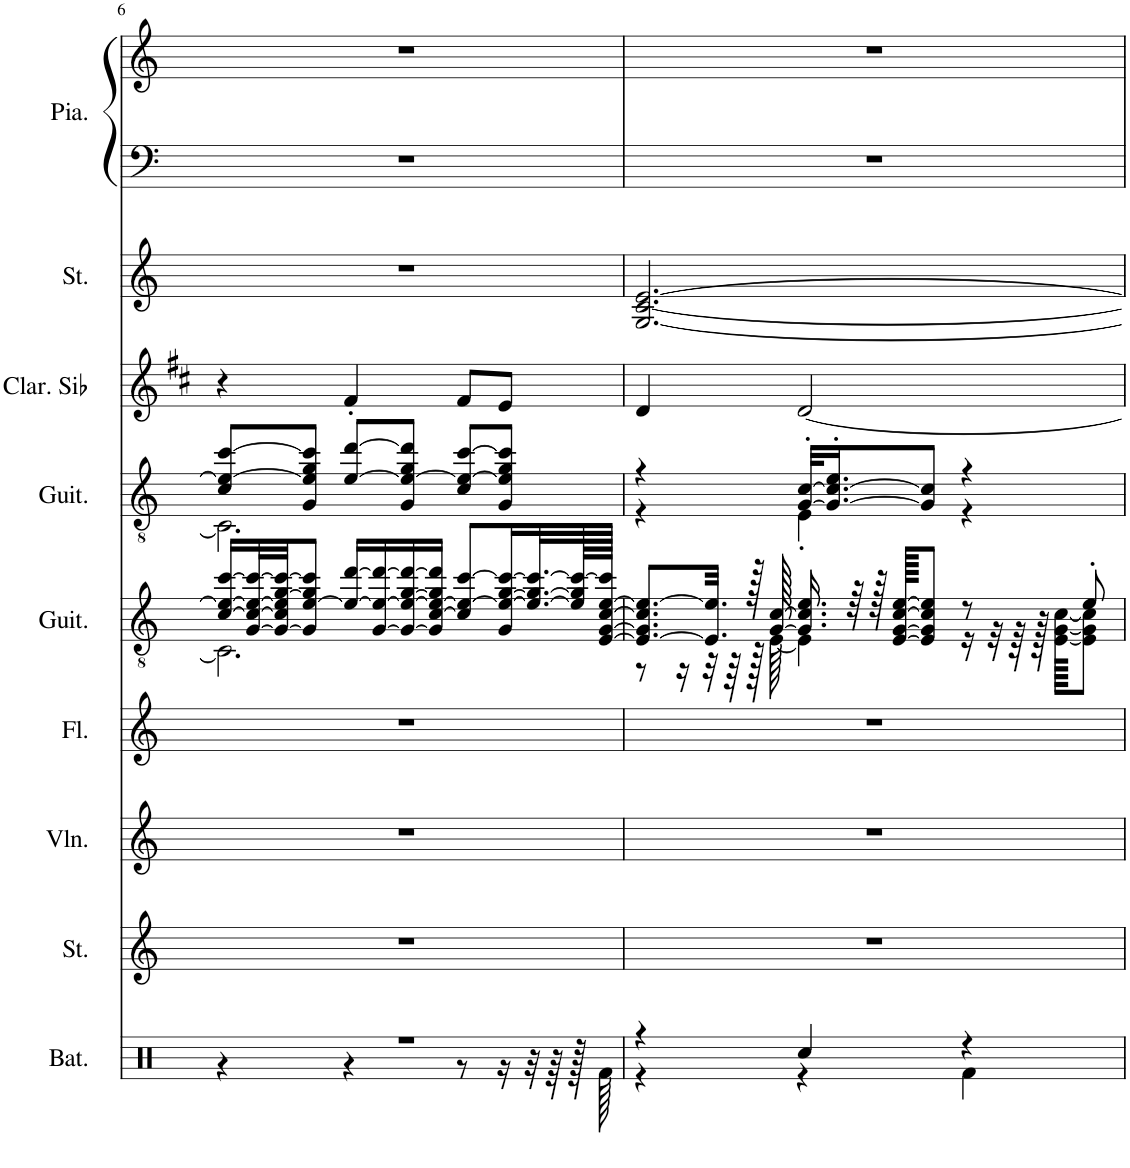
**kern	**kern	**kern	**kern	**kern	**kern	**kern	**kern	**kern	**kern
*part9	*part8	*part7	*part6	*part5	*part4	*part3	*part2	*part1	*part1
*staff10	*staff9	*staff8	*staff7	*staff6	*staff5	*staff4	*staff3	*staff2	*staff1
*I"Batterie	*I"Cordes	*I"Violon	*I"Flûte	*I"Guitare acoustique	*I"Guitare acoustique	*I"Clarinette en Sib	*I"Cordes	*I"Piano, It's a Heartack	*
*I'Bat.	*	*I'Vln.	*I'Fl.	*I'Guit.	*I'Guit.	*I'Clar. Sib	*	*I'Pia.	*
!!LO:PB:g=z
*clefX	*clefG2	*clefG2	*clefG2	*clefGv2	*clefGv2	*clefG2	*clefG2	*clefF4	*clefG2
*	*	*	*	*	*	*Trd1c2	*	*	*
*k[]	*k[]	*k[]	*k[]	*k[]	*k[]	*k[f#c#]	*k[]	*k[]	*k[]
*M3/4	*M3/4	*M3/4	*M3/4	*M3/4	*M3/4	*M3/4	*M3/4	*M3/4	*M3/4
=6	=6	=6	=6	=6	=6	=6	=6	=6	=6
*^	*	*	*	*^	*^	*	*	*	*
2.r	4r	2.r	2.r	2.r	[16c/ 16e/_ [16cc/LL	2.C\]	8c/ 8e/_ [8cc/L	2.C\]	4r	2.r	2.r	2.r
.	.	.	.	.	[32G/ 32c/_ 32e/_ 32cc/_L	.	.	.	.	.	.	.
.	.	.	.	.	32G/_ 32c/] 32e/] [32g/ 32cc/_JJ	.	.	.	.	.	.	.
.	.	.	.	.	8G/] [8e/ 8g/] 8cc/]J	.	8G/ 8e/] 8g/ 8cc/]J	.	.	.	.	.
.	4r	.	.	.	16e/_ [16dd/LL	.	[8e/ [8dd/L	.	4f#'/	.	.	.
.	.	.	.	.	[16G/ 16e/_ 16dd/_	.	.	.	.	.	.	.
.	.	.	.	.	16G/_ 16e/_ [16g/ 16dd/_	.	8G/ 8e/_ 8g/ 8dd/]J	.	.	.	.	.
.	.	.	.	.	16G/] [16c/ 16e/_ 16g/] 16dd/]JJ	.	.	.	.	.	.	.
.	8r	.	.	.	8c/] 8e/_ [8cc/L	.	8c/ 8e/_ [8cc/L	.	8f#/L	.	.	.
.	16r	.	.	.	16G/ 16e/_ [16g/ 16cc/_L	.	8G/ 8e/] 8g/ 8cc/]J	.	8e/J	.	.	.
.	32r	.	.	.	32.e/_ 32.g/_ 32.cc/_L	.	.	.	.	.	.	.
.	64r	.	.	.	.	.	.	.	.	.	.	.
.	128r	.	.	.	128e/] 128g/] 128cc/_LL	.	.	.	.	.	.	.
.	128Rf\	.	.	.	[128E/ [128G/ [128c/ [128e/ 128cc/]JJJJJ	.	.	.	.	.	.	.
=7	=7	=7	=7	=7	=7	=7	=7	=7	=7	=7	=7	=7
4r	4r	2.r	2.r	2.r	8.E/_ 8.G/] 8.c/] 8.e/_L	8r	4r	4r	4d/	[2.G/ [2.c/ [2.e/	2.r	2.r
.	.	.	.	.	.	16r	.	.	.	.	.	.
.	.	.	.	.	32.E/] 32.e/]Jkk	32r	.	.	.	.	.	.
.	.	.	.	.	.	64r	.	.	.	.	.	.
.	.	.	.	.	128r	128r	.	.	.	.	.	.
.	.	.	.	.	[128G/ [128c/	[128E\	.	.	.	.	.	.
4Rcc/	4r	.	.	.	16.G/] 16.c/] 16.e/	4E\]	[32G/' [32c/'KLL	4E'\	[2d/	.	.	.
.	.	.	.	.	.	.	16.G/_' 16.c/_' 16.e/'J	.	.	.	.	.
.	.	.	.	.	64r	.	.	.	.	.	.	.
.	.	.	.	.	128r	.	.	.	.	.	.	.
.	.	.	.	.	[128E/ [128G/ [128c/ [128e/KKKKL	.	.	.	.	.	.	.
.	.	.	.	.	8E/] 8G/] 8c/] 8e/]J	.	8G/] 8c/]J	.	.	.	.	.
4r	4Rf\	.	.	.	8r	16r	4r	4r	.	.	.	.
.	.	.	.	.	.	32r	.	.	.	.	.	.
.	.	.	.	.	.	64r	.	.	.	.	.	.
.	.	.	.	.	.	128r	.	.	.	.	.	.
.	.	.	.	.	.	[128E\ [128G\ [128c\KKKKL	.	.	.	.	.	.
.	.	.	.	.	8e'/	8E\] 8G\] 8c\]J	.	.	.	.	.	.
*	*	*	*	*	*v	*v	*	*	*	*	*	*
*v	*v	*	*	*	*	*v	*v	*	*	*	*
=	=	=	=	=	=	=	=	=	=
*-	*-	*-	*-	*-	*-	*-	*-	*-	*-
